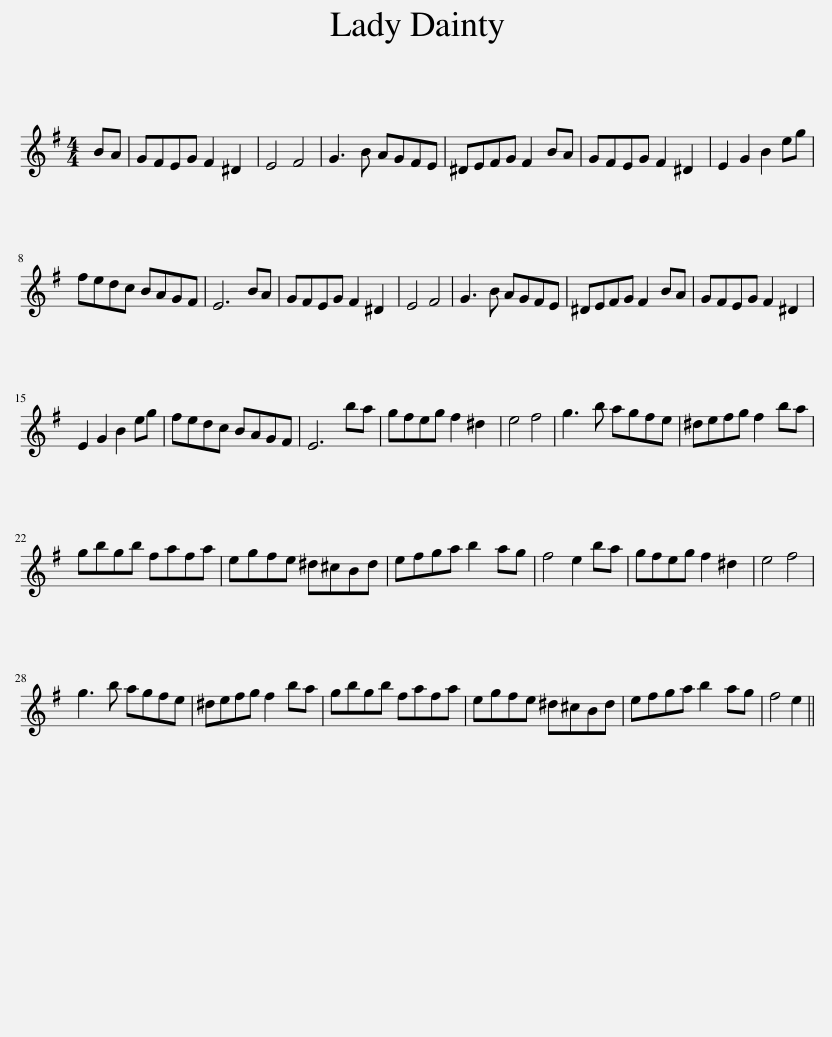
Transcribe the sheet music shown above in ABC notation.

X:1
L:1/8
M:4/4
I:linebreak $
K:Emin
V:1 treble
V:1
 BA | GFEG F2 ^D2 | E4 F4 | G3 B AGFE | ^DEFG F2 BA | %5
 GFEG F2 ^D2 | E2 G2 B2 eg |$ fedc BAGF | E6 BA | GFEG F2 ^D2 | %10
 E4 F4 | G3 B AGFE | ^DEFG F2 BA | GFEG F2 ^D2 |$ E2 G2 B2 eg | %15
 fedc BAGF | E6 ba | gfeg f2 ^d2 | e4 f4 | g3 b agfe | %20
 ^defg f2 ba |$ gbgb fafa | egfe ^d^cBd | efga b2 ag | f4 e2 ba | %25
 gfeg f2 ^d2 | e4 f4 |$ g3 b agfe | ^defg f2 ba | gbgb fafa | %30
 egfe ^d^cBd | efga b2 ag | f4 e2 || %33
